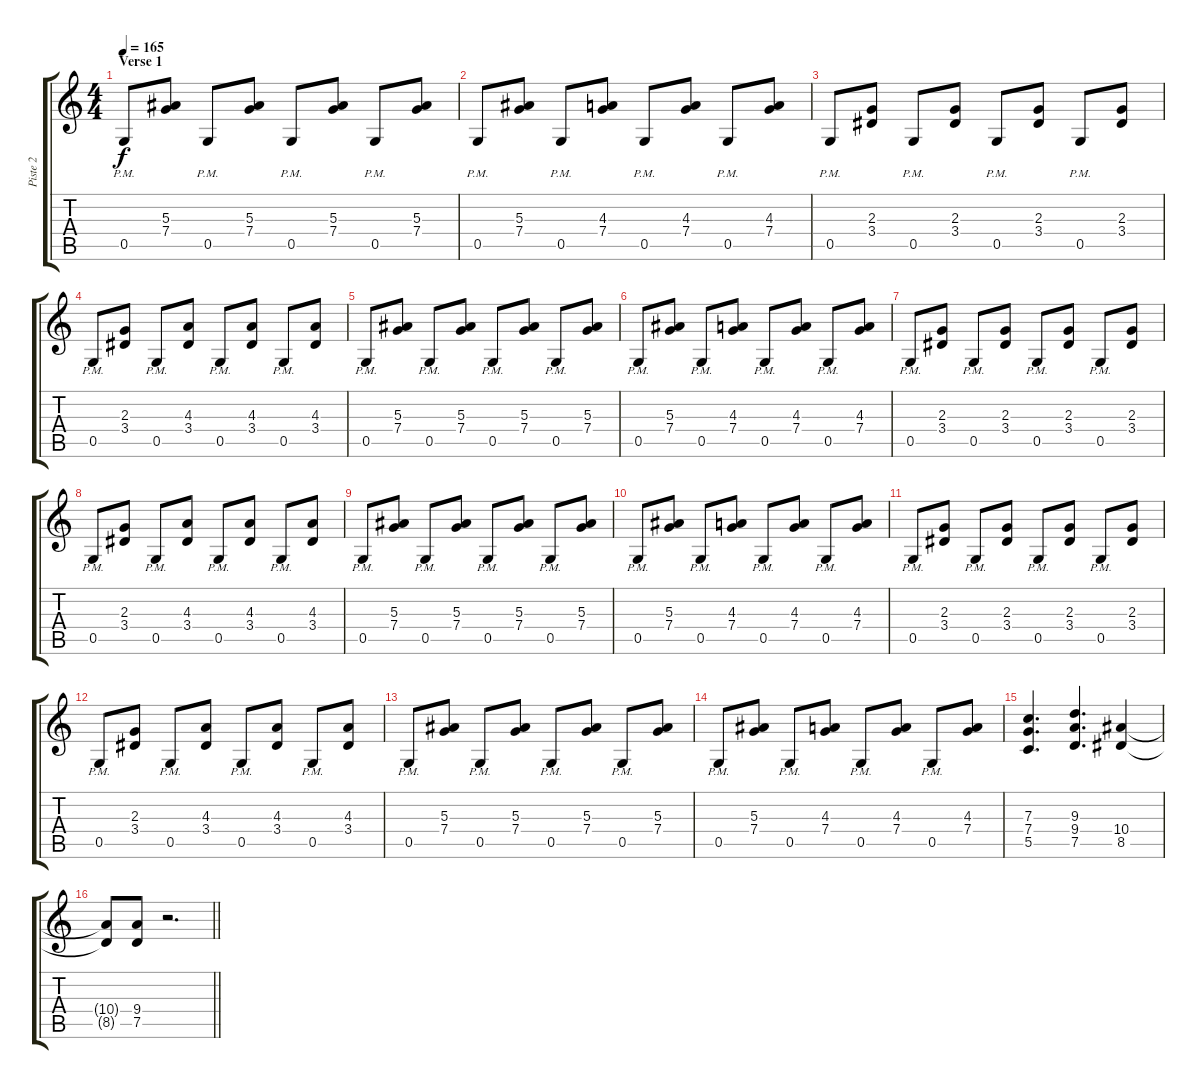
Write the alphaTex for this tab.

\track ("Piste 2" "Piste 2") {instrument distortionguitar}
\staff {score tabs}
\tuning (D4 A3 F3 C3 G2 D2) {hide}
\ts (4 4)
\section ("" "Verse 1")
\tempo 165
\clef g2
\ks c
0.5{pm}.8{dy f} (5.3 7.4).8 0.5{pm}.8 (5.3 7.4).8 0.5{pm}.8 (5.3 7.4).8 0.5{pm}.8 (5.3 7.4).8 |
0.5{pm}.8 (5.3 7.4).8 0.5{pm}.8 (4.3 7.4).8 0.5{pm}.8 (4.3 7.4).8 0.5{pm}.8 (4.3 7.4).8 |
0.5{pm}.8 (2.3 3.4).8 0.5{pm}.8 (2.3 3.4).8 0.5{pm}.8 (2.3 3.4).8 0.5{pm}.8 (2.3 3.4).8 |
0.5{pm}.8 (2.3 3.4).8 0.5{pm}.8 (4.3 3.4).8 0.5{pm}.8 (4.3 3.4).8 0.5{pm}.8 (4.3 3.4).8 |
0.5{pm}.8 (5.3 7.4).8 0.5{pm}.8 (5.3 7.4).8 0.5{pm}.8 (5.3 7.4).8 0.5{pm}.8 (5.3 7.4).8 |
0.5{pm}.8 (5.3 7.4).8 0.5{pm}.8 (4.3 7.4).8 0.5{pm}.8 (4.3 7.4).8 0.5{pm}.8 (4.3 7.4).8 |
0.5{pm}.8 (2.3 3.4).8 0.5{pm}.8 (2.3 3.4).8 0.5{pm}.8 (2.3 3.4).8 0.5{pm}.8 (2.3 3.4).8 |
0.5{pm}.8 (2.3 3.4).8 0.5{pm}.8 (4.3 3.4).8 0.5{pm}.8 (4.3 3.4).8 0.5{pm}.8 (4.3 3.4).8 |
0.5{pm}.8 (5.3 7.4).8 0.5{pm}.8 (5.3 7.4).8 0.5{pm}.8 (5.3 7.4).8 0.5{pm}.8 (5.3 7.4).8 |
0.5{pm}.8 (5.3 7.4).8 0.5{pm}.8 (4.3 7.4).8 0.5{pm}.8 (4.3 7.4).8 0.5{pm}.8 (4.3 7.4).8 |
0.5{pm}.8 (2.3 3.4).8 0.5{pm}.8 (2.3 3.4).8 0.5{pm}.8 (2.3 3.4).8 0.5{pm}.8 (2.3 3.4).8 |
0.5{pm}.8 (2.3 3.4).8 0.5{pm}.8 (4.3 3.4).8 0.5{pm}.8 (4.3 3.4).8 0.5{pm}.8 (4.3 3.4).8 |
0.5{pm}.8 (5.3 7.4).8 0.5{pm}.8 (5.3 7.4).8 0.5{pm}.8 (5.3 7.4).8 0.5{pm}.8 (5.3 7.4).8 |
0.5{pm}.8 (5.3 7.4).8 0.5{pm}.8 (4.3 7.4).8 0.5{pm}.8 (4.3 7.4).8 0.5{pm}.8 (4.3 7.4).8 |
(7.3 7.4 5.5).4{d} (9.3 9.4 7.5).4{d} (10.4 8.5).4 |
\barLineRight lightlight
(10.4{t} 8.5{t}).8 (9.4 7.5).8 r.2{d}
